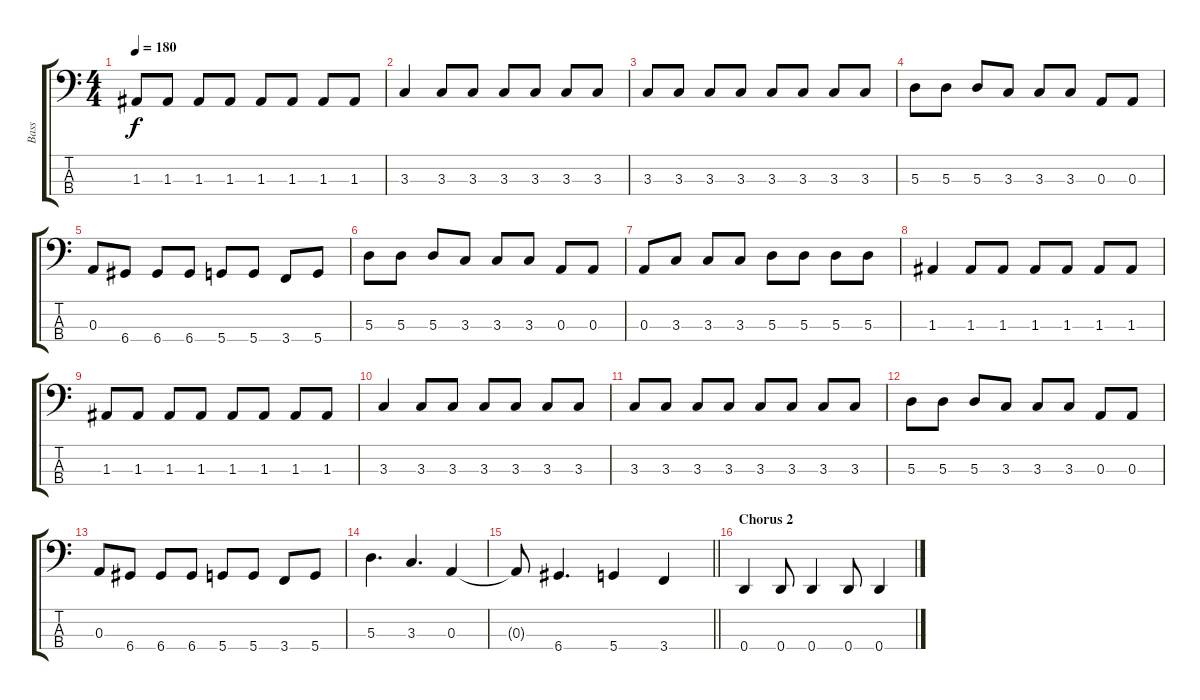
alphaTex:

\track ("Bass" "Bass") {instrument electricbasspick}
\staff {score tabs}
\tuning (G2 D2 A1 D1) {hide}
\ts (4 4)
\tempo 180
\clef f4
\ks c
1.3.8{dy f} 1.3.8 1.3.8 1.3.8 1.3.8 1.3.8 1.3.8 1.3.8 |
3.3.4 3.3.8 3.3.8 3.3.8 3.3.8 3.3.8 3.3.8 |
3.3.8 3.3.8 3.3.8 3.3.8 3.3.8 3.3.8 3.3.8 3.3.8 |
5.3.8 5.3.8 5.3.8 3.3.8 3.3.8 3.3.8 0.3.8 0.3.8 |
0.3.8 6.4.8 6.4.8 6.4.8 5.4.8 5.4.8 3.4.8 5.4.8 |
5.3.8 5.3.8 5.3.8 3.3.8 3.3.8 3.3.8 0.3.8 0.3.8 |
0.3.8 3.3.8 3.3.8 3.3.8 5.3.8 5.3.8 5.3.8 5.3.8 |
1.3.4 1.3.8 1.3.8 1.3.8 1.3.8 1.3.8 1.3.8 |
1.3.8 1.3.8 1.3.8 1.3.8 1.3.8 1.3.8 1.3.8 1.3.8 |
3.3.4 3.3.8 3.3.8 3.3.8 3.3.8 3.3.8 3.3.8 |
3.3.8 3.3.8 3.3.8 3.3.8 3.3.8 3.3.8 3.3.8 3.3.8 |
5.3.8 5.3.8 5.3.8 3.3.8 3.3.8 3.3.8 0.3.8 0.3.8 |
0.3.8 6.4.8 6.4.8 6.4.8 5.4.8 5.4.8 3.4.8 5.4.8 |
5.3.4{d} 3.3.4{d} 0.3.4 |
\barLineRight lightlight
0.3{t}.8 6.4.4{d} 5.4.4 3.4.4 |
\section ("" "Chorus 2")
0.4.4 0.4.8 0.4.4 0.4.8 0.4.4
